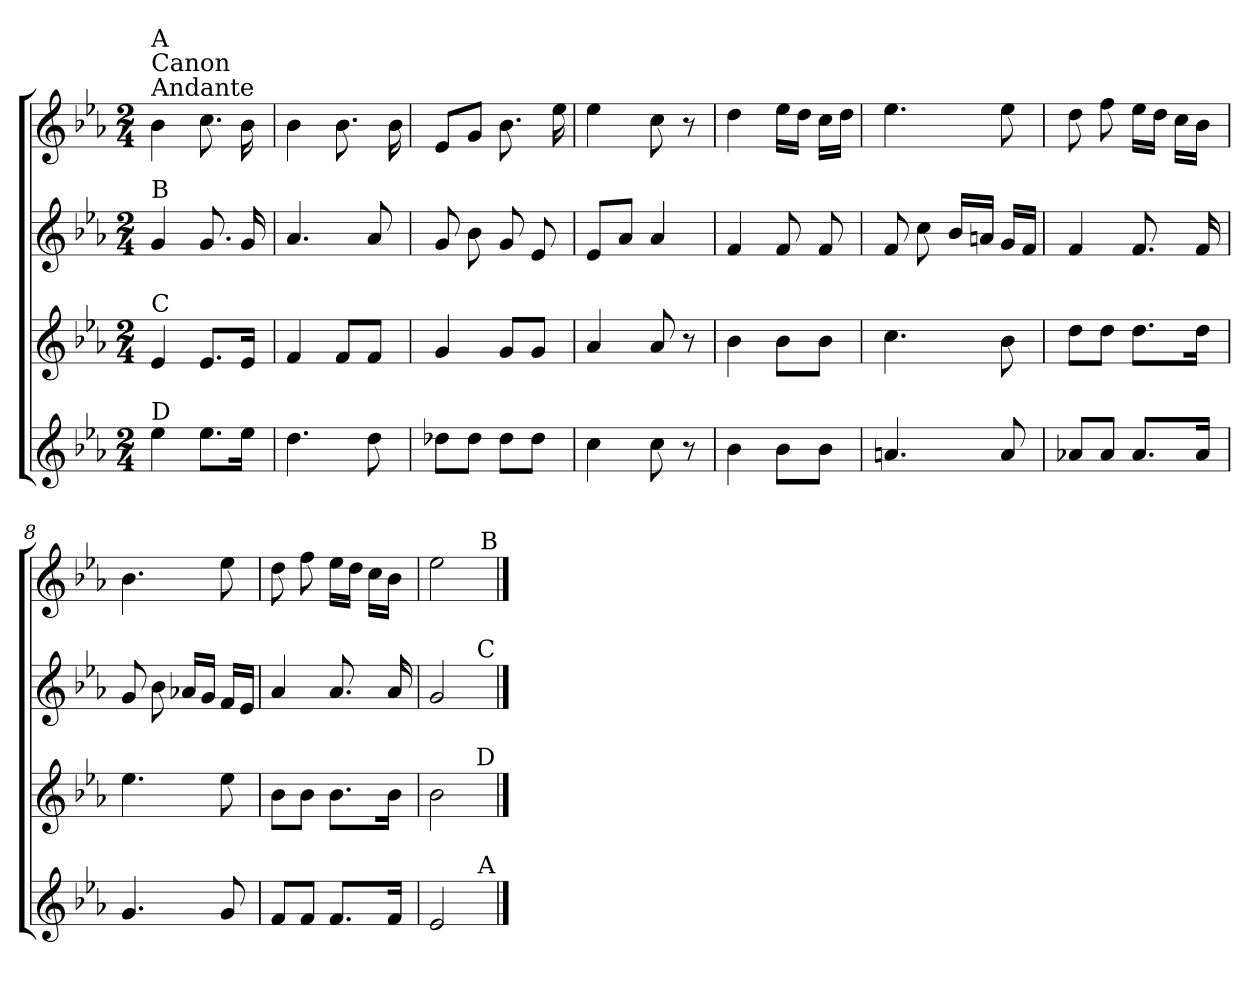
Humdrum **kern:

**kern	**kern	**kern	**kern
*part4	*part3	*part2	*part1
*staff4	*staff3	*staff2	*staff1
*clefG2	*clefG2	*clefG2	*clefG2
*k[b-e-a-]	*k[b-e-a-]	*k[b-e-a-]	*k[b-e-a-]
*E-:	*E-:	*E-:	*E-:
*M2/4	*M2/4	*M2/4	*M2/4
=1	=1	=1	=1
!	!	!	!LO:TX:a:t=Andante
!	!	!	!LO:TX:a:t=Canon
!	!	!	!LO:TX:a:t=A
!	!	!LO:TX:a:t=B	!
!	!LO:TX:a:t=C	!	!
!LO:TX:a:t=D	!	!	!
4ee-\	4e-/	4g/	4b-\
8.ee-\L	8.e-/L	8.g/	8.cc\
16ee-\Jk	16e-/Jk	16g/	16b-\
=2	=2	=2	=2
4.dd\	4f/	4.a-/	4b-\
.	8f/L	.	8.b-\
8dd\	8f/J	8a-/	.
.	.	.	16b-\
=3	=3	=3	=3
8dd-X\L	4g/	8g/	8e-/L
8dd-\J	.	8b-\	8g/J
8dd-\L	8g/L	8g/	8.b-\
8dd-\J	8g/J	8e-/	.
.	.	.	16ee-\
=4	=4	=4	=4
4cc\	4a-/	8e-/L	4ee-\
.	.	8a-/J	.
8cc\	8a-/	4a-/	8cc\
8r	8r	.	8r
=5	=5	=5	=5
4b-\	4b-\	4f/	4dd\
8b-\L	8b-\L	8f/	16ee-\LL
.	.	.	16dd\JJ
8b-\J	8b-\J	8f/	16cc\LL
.	.	.	16dd\JJ
=6	=6	=6	=6
4.an/	4.cc\	8f/	4.ee-\
.	.	8cc\	.
.	.	16b-/LL	.
.	.	16an/JJ	.
8a/	8b-\	16g/LL	8ee-\
.	.	16f/JJ	.
!!LO:LB:g=z
=7	=7	=7	=7
8a-X/L	8dd\L	4f/	8dd\
8a-/J	8dd\J	.	8ff\
8.a-/L	8.dd\L	8.f/	16ee-\LL
.	.	.	16dd\JJ
.	.	.	16cc\LL
16a-/Jk	16dd\Jk	16f/	16b-\JJ
=8	=8	=8	=8
4.g/	4.ee-\	8g/	4.b-\
.	.	8b-\	.
.	.	16a-X/LL	.
.	.	16g/JJ	.
8g/	8ee-\	16f/LL	8ee-\
.	.	16e-/JJ	.
=9	=9	=9	=9
8f/L	8b-\L	4a-/	8dd\
8f/J	8b-\J	.	8ff\
8.f/L	8.b-\L	8.a-/	16ee-\LL
.	.	.	16dd\JJ
.	.	.	16cc\LL
16f/Jk	16b-\Jk	16a-/	16b-\JJ
=10	=10	=10	=10
2e-/	2b-\	2g/	2ee-\
!	!	!	!LO:TX:a:t=B
!	!	!LO:TX:a:t=C	!
!	!LO:TX:a:t=D	!	!
!LO:TX:a:t=A	!	!	!
==	==	==	==
*-	*-	*-	*-
